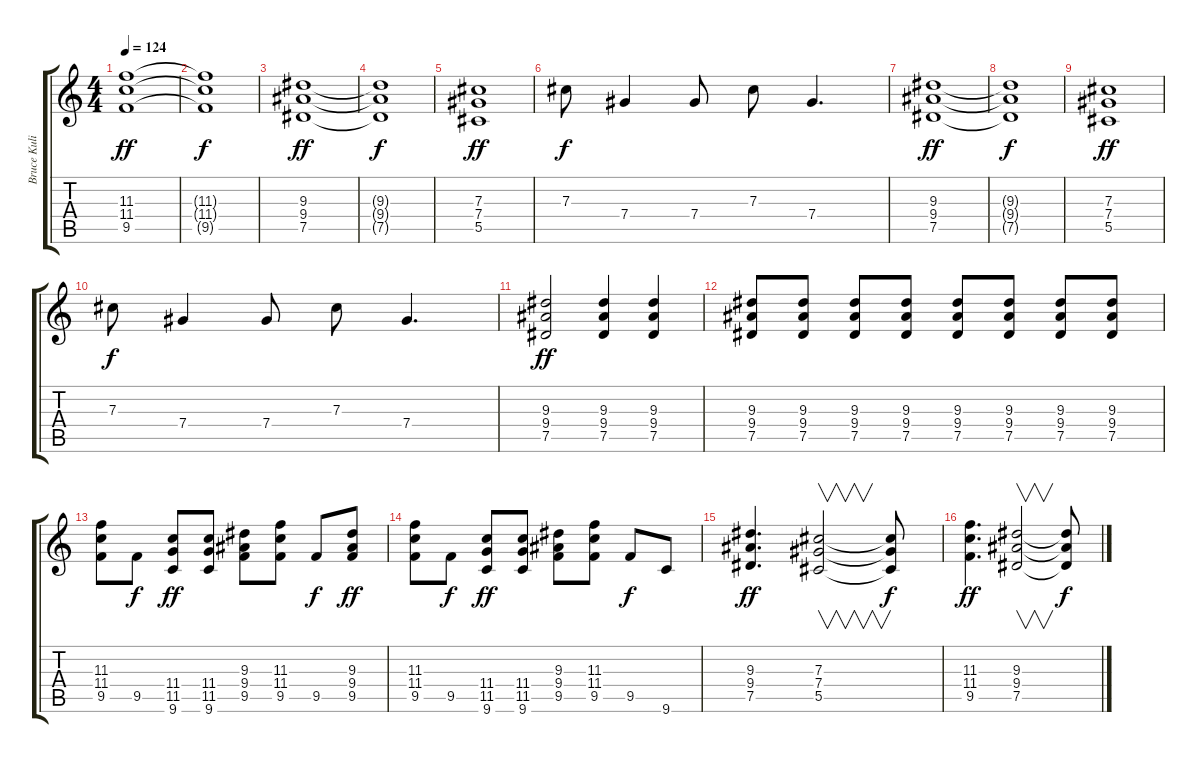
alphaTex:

\track ("Bruce Kulick" "Bruce Kuli") {instrument distortionguitar}
\staff {score tabs}
\tuning (Eb4 Bb3 Gb3 Db3 Ab2 Eb2) {hide}
\ts (4 4)
\tempo 124
\clef g2
\ks c
(11.3 11.4 9.5).1{dy ff} |
(11.3{t} 11.4{t} 9.5{t}).1{dy f} |
(9.3 9.4 7.5).1{dy ff} |
(9.3{t} 9.4{t} 7.5{t}).1{dy f} |
(7.3 7.4 5.5).1{dy ff} |
7.3.8{dy f} 7.4.4 7.4.8 7.3.8 7.4.4{d} |
(9.3 9.4 7.5).1{dy ff} |
(9.3{t} 9.4{t} 7.5{t}).1{dy f} |
(7.3 7.4 5.5).1{dy ff} |
7.3.8{dy f} 7.4.4 7.4.8 7.3.8 7.4.4{d} |
(9.3 9.4 7.5).2{dy ff} (9.3 9.4 7.5).4 (9.3 9.4 7.5).4 |
(9.3 9.4 7.5).8 (9.3 9.4 7.5).8 (9.3 9.4 7.5).8 (9.3 9.4 7.5).8 (9.3 9.4 7.5).8 (9.3 9.4 7.5).8 (9.3 9.4 7.5).8 (9.3 9.4 7.5).8 |
(11.3 11.4 9.5).8 9.5.8{dy f} (11.4 11.5 9.6).8{dy ff} (11.4 11.5 9.6).8 (9.3 9.4 9.5).8 (11.3 11.4 9.5).8 9.5.8{dy f} (9.3 9.4 9.5).8{dy ff} |
(11.3 11.4 9.5).8 9.5.8{dy f} (11.4 11.5 9.6).8{dy ff} (11.4 11.5 9.6).8 (9.3 9.4 9.5).8 (11.3 11.4 9.5).8 9.5.8{dy f} 9.6.8 |
(9.3 9.4 7.5).4{d dy ff} (7.3 7.4 5.5).2{v} (7.3{t} 7.4{t} 5.5{t}).8{dy f} |
(11.3 11.4 9.5).4{d dy ff} (9.3 9.4 7.5).2{v} (9.3{t} 9.4{t} 7.5{t}).8{dy f}
